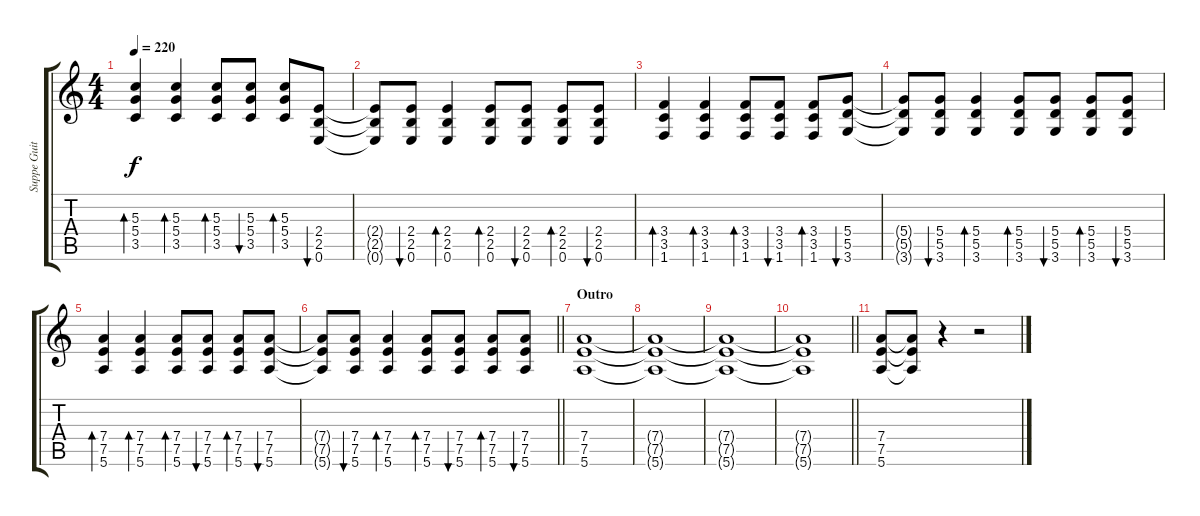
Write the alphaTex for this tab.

\track ("Suppe Guitar" "Suppe Guit") {instrument distortionguitar}
\staff {score tabs}
\tuning (E4 B3 G3 D3 A2 E2) {hide}
\ts (4 4)
\tempo 220
\clef g2
\ks c
(5.3 5.4 3.5).4{bd 60 dy f} (5.3 5.4 3.5).4{bd 60} (5.3 5.4 3.5).8{bd 60} (5.3 5.4 3.5).8{bu 60} (5.3 5.4 3.5).8{bd 60} (2.4 2.5 0.6).8{bu 60} |
(2.4{t} 2.5{t} 0.6{t}).8 (2.4 2.5 0.6).8{bu 60} (2.4 2.5 0.6).4{bd 60} (2.4 2.5 0.6).8{bd 60} (2.4 2.5 0.6).8{bu 60} (2.4 2.5 0.6).8{bd 60} (2.4 2.5 0.6).8{bu 60} |
(3.4 3.5 1.6).4{bd 60} (3.4 3.5 1.6).4{bd 60} (3.4 3.5 1.6).8{bd 60} (3.4 3.5 1.6).8{bu 60} (3.4 3.5 1.6).8{bd 60} (5.4 5.5 3.6).8{bu 60} |
(5.4{t} 5.5{t} 3.6{t}).8 (5.4 5.5 3.6).8{bu 60} (5.4 5.5 3.6).4{bd 60} (5.4 5.5 3.6).8{bd 60} (5.4 5.5 3.6).8{bu 60} (5.4 5.5 3.6).8{bd 60} (5.4 5.5 3.6).8{bu 60} |
(7.4 7.5 5.6).4{bd 60} (7.4 7.5 5.6).4{bd 60} (7.4 7.5 5.6).8{bd 60} (7.4 7.5 5.6).8{bu 60} (7.4 7.5 5.6).8{bd 60} (7.4 7.5 5.6).8{bu 60} |
\barLineRight lightlight
(7.4{t} 7.5{t} 5.6{t}).8 (7.4 7.5 5.6).8{bu 60} (7.4 7.5 5.6).4{bd 60} (7.4 7.5 5.6).8{bd 60} (7.4 7.5 5.6).8{bu 60} (7.4 7.5 5.6).8{bd 60} (7.4 7.5 5.6).8{bu 60} |
\section ("" "Outro")
(7.4 7.5 5.6).1 |
(7.4{t} 7.5{t} 5.6{t}).1 |
(7.4{t} 7.5{t} 5.6{t}).1 |
\barLineRight lightlight
(7.4{t} 7.5{t} 5.6{t}).1 |
(7.4 7.5 5.6).8 (7.4{t} 7.5{t} 5.6{t}).8 r.4 r.2
